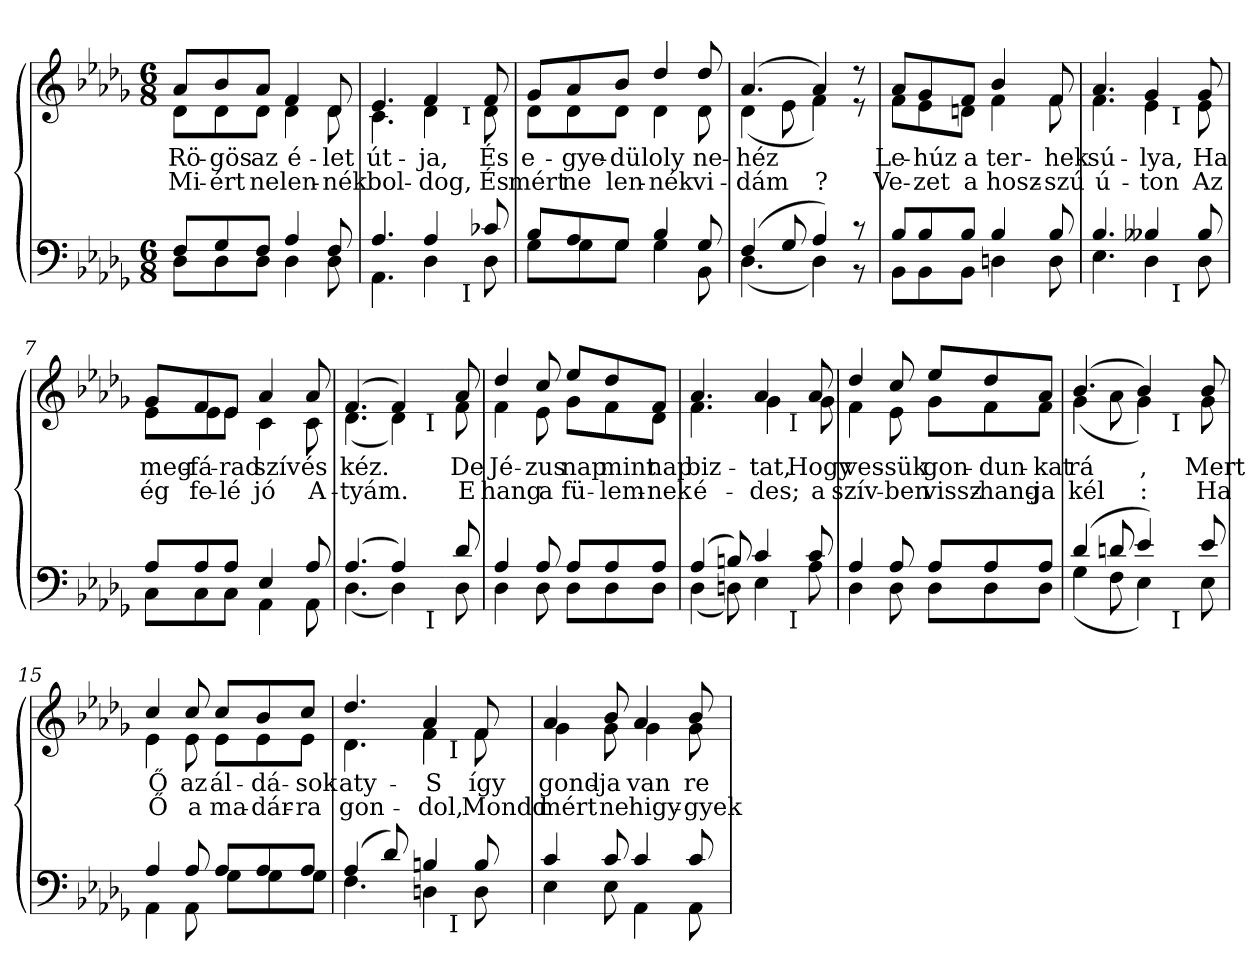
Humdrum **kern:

**kern	**kern	**text	**text
*part2	*part1	*part1	*part1
*staff2	*staff1	*staff1	*staff1
*clefF4	*clefG2	*	*
*k[b-e-a-d-g-]	*k[b-e-a-d-g-]	*	*
*D-:	*D-:	*	*
*M6/8	*M6/8	*	*
=1	=1	=1	=1
*^	*	*	*
!	!	!LO:TX:a:t=.	!	!
!	!	!LO:TX:a:t== 56	!	!
!	!	!	!LO:LY:b	!LO:LY:b
*	*	*^	*	*
8F/L	8D-\L	8a-/L	8d-\L	Rö-	Mi-
!	!	!	!	!LO:LY:b	!LO:LY:b
8G-/	8D-\	8b-/	8d-\	-gös	-ért
!	!	!	!	!LO:LY:b	!LO:LY:b
8F/J	8D-\J	8a-/J	8d-\J	az	ne
!	!	!	!	!LO:LY:b	!LO:LY:b
4A-/	4D-\	4f/	4d-\	é-	len-
!	!	!	!	!LO:LY:b	!LO:LY:b
8F/	8D-\	8d-/	8d-\	-let	-nék
*	*	*v	*v	*	*
=2	=2	=2	=2	=2
*	*	*^	*	*
!	!	!	!	!LO:LY:b	!LO:LY:b
*	*^	*	*^	*	*
4.A-/	4.AA-\	2ryy	4.e-/	4.c\	2ryy	út-	bol-
!	!	!	!	!	!	!LO:LY:b	!LO:LY:b
4A-/	4D-\	.	4f/	4d-\	.	-ja,	-dog,
.	.	32ryy	.	.	32ryy	.	.
!	!	!	!	!	!LO:TX:b:t=I	!	!
!	!	!LO:TX:b:t=I	!	!	!	!	!
.	.	8..ryy	.	.	8..ryy	.	.
!	!	!	!	!	!	!LO:LY:b	!LO:LY:b
8c-X/	8D-\	.	8f/	8d-\	.	És	És
*	*v	*v	*	*	*	*	*
*	*	*v	*v	*v	*	*
=3	=3	=3	=3	=3
*	*^	*^	*	*
*	*	*	*	*^	*	*
!	!	!	!	!	!	!LO:LY:b	!LO:LY:b
*	*v	*v	*	*	*	*	*
*	*	*	*v	*v	*	*
8B-/L	8G-\L	8g-/L	8d-\L	e-	mért
!	!	!	!	!LO:LY:b	!LO:LY:b
8A-/	8G-\	8a-/	8d-\	-gye-	ne
!	!	!	!	!LO:LY:b	!LO:LY:b
8G-/J	8G-\J	8b-/J	8d-\J	-dül	len-
!	!	!	!	!LO:LY:b	!LO:LY:b
4B-/	4G-\	4dd-/	4d-\	oly	-nék
!	!	!	!	!LO:LY:b	!LO:LY:b
8G-/	8BB-\	8dd-/	8d-\	ne-	vi-
=4	=4	=4	=4	=4	=4
!	!	!	!	!LO:LY:b	!LO:LY:b
(>4F/	(<4.D-\	(>4.a-/	(<4d-\	-héz	-dám
8G-/	.	.	8e-\	.	.
!	!	!	!	!LO:LY:b	!LO:LY:b
4A-/)	4D-\)	4a-/)	4f\)	.	?
8r	8r	8r	8r	.	.
!!LO:LB:g=z	!!
=5	=5	=5	=5	=5	=5
!	!	!	!	!LO:LY:b	!LO:LY:b
8B-/L	8BB-\L	8a-/L	8f\L	Le-	Ve-
!	!	!	!	!LO:LY:b	!LO:LY:b
8B-/	8BB-\	8g-/	8e-\	-húz	-zet
!	!	!	!	!LO:LY:b	!LO:LY:b
8B-/J	8BB-\J	8f/J	8dn\J	a	a
!	!	!	!	!LO:LY:b	!LO:LY:b
4B-/	4Dn\	4b-/	4f\	ter-	hosz-
!	!	!	!	!LO:LY:b	!LO:LY:b
8B-/	8D\	8f/	8f\	-hek	-szú
*	*	*v	*v	*	*
=6	=6	=6	=6	=6
*	*	*^	*	*
!	!	!	!	!LO:LY:b	!LO:LY:b
*	*^	*	*^	*	*
4.B-/	4.E-\	2ryy	4.a-/	4.f\	2ryy	sú-	ú-
!	!	!	!	!	!	!LO:LY:b	!LO:LY:b
4B--/	4D-\	.	4g-/	4e-\	.	-lya,	-ton
!	!	!	!	!	!LO:TX:b:t=I	!	!
!	!	!LO:TX:b:t=I	!	!	!	!	!
.	.	4ryy	.	.	4ryy	.	.
!	!	!	!	!	!	!LO:LY:b	!LO:LY:b
8B--/	8D-\	.	8g-/	8e-\	.	Ha	Az
*	*v	*v	*	*	*	*	*
*	*	*v	*v	*v	*	*
=7	=7	=7	=7	=7
*	*^	*^	*	*
*	*	*	*	*^	*	*
!	!	!	!	!	!	!LO:LY:b	!LO:LY:b
*	*v	*v	*	*	*	*	*
*	*	*	*v	*v	*	*
8A-/L	8C\L	8g-/L	8e-\L	meg-	ég
!	!	!	!	!LO:LY:b	!LO:LY:b
8A-/	8C\	8f/	8e-\	-fá-	fe-
!	!	!	!	!LO:LY:b	!LO:LY:b
8A-/J	8C\J	8e-/J	8e-\J	-rad	-lé
!	!	!	!	!LO:LY:b	!LO:LY:b
4E-/	4AA-\	4a-/	4c\	szív	jó
!	!	!	!	!LO:LY:b	!LO:LY:b
8A-/	8AA-\	8a-/	8c\	és	A-
*	*	*v	*v	*	*
=8	=8	=8	=8	=8
*	*	*^	*	*
!	!	!	!	!LO:LY:b	!LO:LY:b
*	*^	*	*^	*	*
(>4.A-/	(<4.D-\	2ryy	(>4.f/	(<4.d-\	2ryy	kéz.	-tyám.
4A-/)	4D-\)	.	4f/)	4d-\)	.	.	.
.	.	32ryy	.	.	32ryy	.	.
!	!	!	!	!	!LO:TX:b:t=I	!	!
!	!	!LO:TX:b:t=I	!	!	!	!	!
.	.	16.ryy	.	.	16.ryy	.	.
*	*v	*v	*	*	*	*	*
*	*	*v	*v	*v	*	*
!!LO:LB:g=z
=9-	=9-	=9-	=9-	=9-
*	*^	*^	*	*
*	*	*	*	*^	*	*
!	!	!	!	!	!	!LO:LY:b	!LO:LY:b
*	*v	*v	*	*	*	*	*
*	*	*	*v	*v	*	*
8d-/	8D-\	8a-/	8f\	De	E
=10	=10	=10	=10	=10	=10
!	!	!	!	!LO:LY:b	!LO:LY:b
4A-/	4D-\	4dd-/	4f\	Jé-	hang
!	!	!	!	!LO:LY:b	!LO:LY:b
8A-/	8D-\	8cc/	8e-\	-zus	a
!	!	!	!	!LO:LY:b	!LO:LY:b
8A-/L	8D-\L	8ee-/L	8g-\L	nap	fü-
!	!	!	!	!LO:LY:b	!LO:LY:b
8A-/	8D-\	8dd-/	8f\	mint	-lem-
!	!	!	!	!LO:LY:b	!LO:LY:b
8A-/J	8D-\J	8f/J	8d-\J	nap	-nek
*	*	*v	*v	*	*
=11	=11	=11	=11	=11
*	*	*^	*	*
!	!	!	!	!LO:LY:b	!LO:LY:b
*	*^	*	*^	*	*
(>4A-/	(<4D-\	2ryy	4.a-/	4.f\	2ryy	biz-	é-
8Bn/)	8Dn\)	.	.	.	.	.	.
!	!	!	!	!	!	!LO:LY:b	!LO:LY:b
4c/	4E-\	.	4a-/	4g-\	.	-tat,	-des;
.	.	32ryy	.	.	32ryy	.	.
!	!	!	!	!	!LO:TX:b:t=I	!	!
!	!	!LO:TX:b:t=I	!	!	!	!	!
.	.	8..ryy	.	.	8..ryy	.	.
!	!	!	!	!	!	!LO:LY:b	!LO:LY:b
8c/	8A-\	.	8a-/	8g-\	.	Hogy	a
*	*v	*v	*	*	*	*	*
*	*	*v	*v	*v	*	*
=12	=12	=12	=12	=12
*	*^	*^	*	*
*	*	*	*	*^	*	*
!	!	!	!	!	!	!LO:LY:b	!LO:LY:b
*	*v	*v	*	*	*	*	*
*	*	*	*v	*v	*	*
4A-/	4D-\	4dd-/	4f\	ves-	szív-
!	!	!	!	!LO:LY:b	!LO:LY:b
8A-/	8D-\	8cc/	8e-\	-sük	-ben
!	!	!	!	!LO:LY:b	!LO:LY:b
8A-/L	8D-\L	8ee-/L	8g-\L	gon-	vissz-
!	!	!	!	!LO:LY:b	!LO:LY:b
8A-/	8D-\	8dd-/	8f\	-dun-	-hang-
!	!	!	!	!LO:LY:b	!LO:LY:b
8A-/J	8D-\J	8a-/J	8f\J	-kat	-ja
*	*	*v	*v	*	*
=13	=13	=13	=13	=13
*	*	*^	*	*
!	!	!	!	!LO:LY:b	!LO:LY:b
*	*^	*	*^	*	*
(4d-/	(<4G-\	2ryy	(>4.b-/	(<4g-\	2ryy	rá	kél
8dn/	8F\	.	.	8a-\	.	.	.
!	!	!	!	!	!	!LO:LY:b	!LO:LY:b
4e-/)	4E-\)	.	4b-/)	4g-\)	.	,	:
.	.	32ryy	.	.	32ryy	.	.
!	!	!	!	!	!LO:TX:b:t=I	!	!
!	!	!LO:TX:b:t=I	!	!	!	!	!
.	.	16.ryy	.	.	16.ryy	.	.
*	*v	*v	*	*	*	*	*
*	*	*v	*v	*v	*	*
!!LO:LB:g=z
=14-	=14-	=14-	=14-	=14-
*	*^	*^	*	*
*	*	*	*	*^	*	*
!	!	!	!	!	!	!LO:LY:b	!LO:LY:b
*	*v	*v	*	*	*	*	*
*	*	*	*v	*v	*	*
8e-/	8E-\	8b-/	8g-\	Mert	Ha
=15	=15	=15	=15	=15	=15
!	!	!	!	!LO:LY:b	!LO:LY:b
4A-/	4AA-\	4cc/	4e-\	Ő	Ő
!	!	!	!	!LO:LY:b	!LO:LY:b
8A-/	8AA-\	8cc/	8e-\	az	a
!	!	!	!	!LO:LY:b	!LO:LY:b
8A-/L	8G-\L	8cc/L	8e-\L	ál-	ma-
!	!	!	!	!LO:LY:b	!LO:LY:b
8A-/	8G-\	8b-/	8e-\	-dá-	-dár-
!	!	!	!	!LO:LY:b	!LO:LY:b
8A-/J	8G-\J	8cc/J	8e-\J	-sok	-ra
*	*	*v	*v	*	*
=16	=16	=16	=16	=16
*	*	*^	*	*
!	!	!	!	!LO:LY:b	!LO:LY:b
*	*^	*	*^	*	*
(>4A-/	4.F\	2ryy	4.dd-/	4.d-\	2ryy	aty-	gon-
8d-/)	.	.	.	.	.	.	.
!	!	!	!	!	!	!LO:LY:b	!LO:LY:b
4Bn/	4Dn\	.	4a-/	4f\	.	S	-dol,
!	!	!	!	!	!LO:TX:b:t=I	!	!
!	!	!LO:TX:b:t=I	!	!	!	!	!
.	.	4ryy	.	.	4ryy	.	.
!	!	!	!	!	!	!LO:LY:b	!LO:LY:b
8B/	8D\	.	8f/	8f\	.	így	Mondd
*	*v	*v	*	*	*	*	*
*	*	*v	*v	*v	*	*
=17	=17	=17	=17	=17
*	*^	*^	*	*
*	*	*	*	*^	*	*
!	!	!	!	!	!	!LO:LY:b	!LO:LY:b
*	*v	*v	*	*	*	*	*
*	*	*	*v	*v	*	*
4c/	4E-\	4a-/	4g-\	gond-	mért
!	!	!	!	!LO:LY:b	!LO:LY:b
8c/	8E-\	8b-/	8g-\	-ja	ne
!	!	!	!	!LO:LY:b	!LO:LY:b
4c/	4AA-\	4a-/	4g-\	van	higy-
!	!	!	!	!LO:LY:b	!LO:LY:b
8c/	8AA-\	8b-/	8g-\	re-	-gyek
*v	*v	*	*	*	*
*	*v	*v	*	*
=	=	=	=
*-	*-	*-	*-
